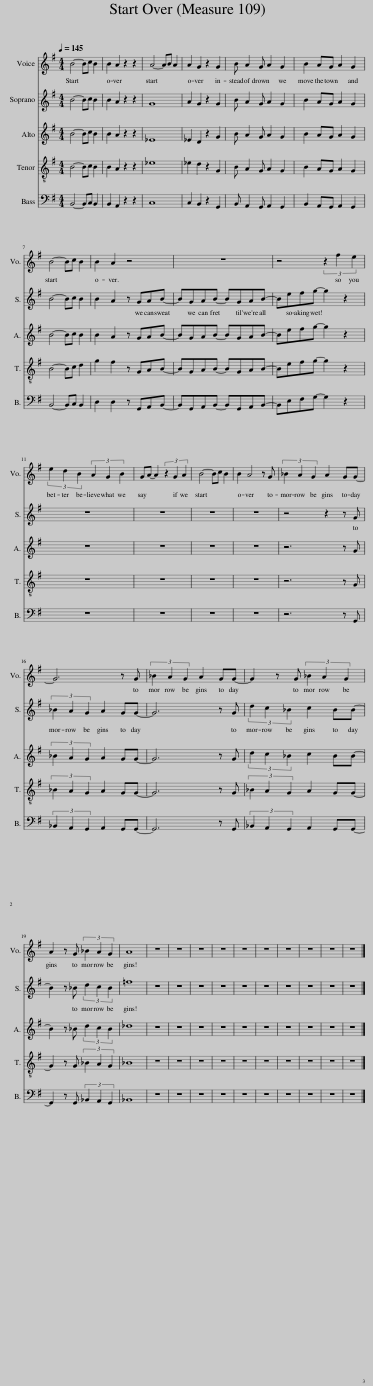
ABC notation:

X:1
%%score 1 2 3 4 5
L:1/8
Q:1/4=145
M:4/4
I:linebreak $
K:G
V:1 treble
V:2 treble
V:3 treble
V:4 treble-8
V:5 bass
V:1
 B4- Bc B2 | B2 A2 z2 z2 | A4- AB A2 | A2 G2 z2 G2 | B A2 G A2 G2 | %5
 B2 AG A2 G2 |$ B4- Bc B2 | B2 A2 z4 | z8 | z4 (3z2 f2 e2 |$ %10
 (3e2 d2 B2 (3A2 G2 B2 | GA- A2 (3z2 G2 A2 | B4- Bc B2 | B2 A4 z G | (3_B2 A2 G2 A2 GG- |$ %15
 G6 z G | (3_B2 A2 G2 A2 GG- | G2 z G (3_B2 A2 G2 |$ A2 z G (3_B2 A2 G2 | A8 | %20
 z8 | z8 | z8 | z8 | z8 | %25
 z8 | z8 | z8 | z8 | z8 |] %30
V:2
 B4- Bc B2 | B2 A2 z2 z2 | G8 | A2 G2 z2 G2 | B A2 G A2 G2 | %5
 B2 AG A2 G2 |$ B4- Bc B2 | B2 A2 z GAB- | BGAB- BGAB- | Befg- g2 z2 |$ %10
 z8 | z8 | z8 | z8 | z4 z2 z G |$ %15
 (3_B2 A2 G2 A2 GG- | G6 z G | (3d2 c2 _B2 c2 BB- |$ B2 z _B (3d2 c2 B2 | =f8 | %20
 z8 | z8 | z8 | z8 | z8 | %25
 z8 | z8 | z8 | z8 | z8 |] %30
V:3
 B4- Bc B2 | B2 A2 z2 z2 | _E8 | _E2 D2 z2 G2 | B A2 G A2 G2 | %5
 B2 AG A2 G2 |$ B4- Bc B2 | B2 A2 z GAB- | BGAB- BGAB- | Befg- g2 z2 |$ %10
 z8 | z8 | z8 | z8 | z6 z G |$ %15
 (3_B2 A2 G2 A2 GG- | G6 z G | (3d2 c2 _B2 c2 BB- |$ B2 z _B (3d2 c2 B2 | _d8 | %20
 z8 | z8 | z8 | z8 | z8 | %25
 z8 | z8 | z8 | z8 | z8 |] %30
V:4
 B4- Bc B2 | B2 A2 z2 z2 | _e8 | _e2 d2 z2 G2 | B A2 G A2 G2 | %5
 B2 AG A2 G2 |$ B4- Bc d2 | g2 f2 z GAB- | BGAB- BGAB- | Befg- g2 z2 |$ %10
 z8 | z8 | z8 | z8 | z6 z G |$ %15
 (3_B2 A2 G2 A2 GG- | G6 z G | (3_B2 A2 G2 A2 GG- |$ G2 z G (3_B2 A2 G2 | _B8 | %20
 z8 | z8 | z8 | z8 | z8 | %25
 z8 | z8 | z8 | z8 | z8 |] %30
V:5
 B,,4- B,,C, B,,2 | B,,2 A,,2 z2 z2 | C,8 | C,2 B,,2 z2 G,,2 | B,, A,,2 G,, A,,2 G,,2 | %5
 B,,2 A,,G,, A,,2 G,,2 |$ B,,4- B,,C, B,,2 | D,2 D,2 z G,,A,,B,,- | B,,G,,A,,B,,- B,,G,,A,,B,,- | B,,E,F,G,- G,2 z2 |$ %10
 z8 | z8 | z8 | z8 | z6 z G,, |$ %15
 (3_B,,2 A,,2 G,,2 A,,2 G,,G,,- | G,,6 z G,, | (3_B,,2 A,,2 G,,2 A,,2 G,,G,,- |$ G,,2 z G,, (3_B,,2 A,,2 G,,2 | _B,,8 | %20
 z8 | z8 | z8 | z8 | z8 | %25
 z8 | z8 | z8 | z8 | z8 |] %30
